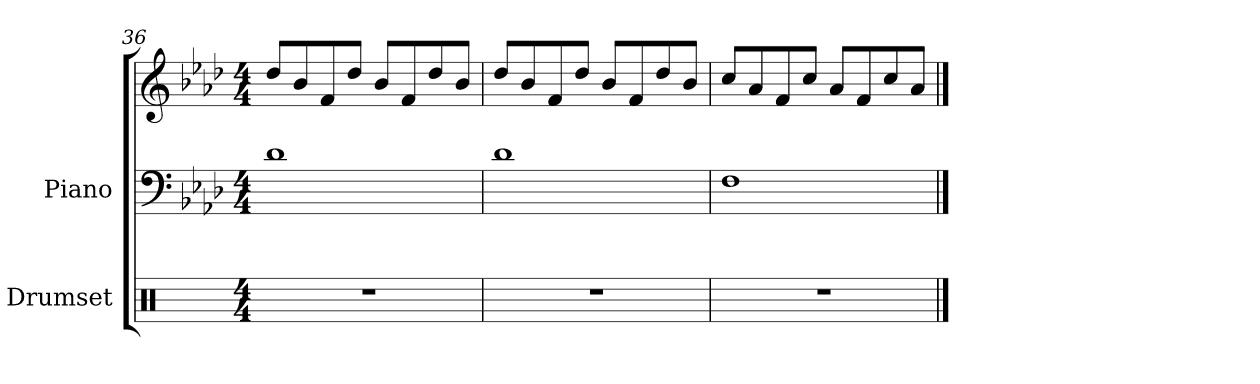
**kern	**kern	**kern
*part2	*part1	*part1
*staff3	*staff2	*staff1
*I"Drumset	*I"Piano	*
*I'D. Set	*I'Pno.	*
*clefX	*clefF4	*clefG2
*k[]	*k[b-e-a-d-]	*k[b-e-a-d-]
*M4/4	*M4/4	*M4/4
=36	=36	=36
1r	1d-	8dd-/L
.	.	8b-/
.	.	8f/
.	.	8dd-/J
.	.	8b-/L
.	.	8f/
.	.	8dd-/
.	.	8b-/J
=37	=37	=37
1r	1d-	8dd-/L
.	.	8b-/
.	.	8f/
.	.	8dd-/J
.	.	8b-/L
.	.	8f/
.	.	8dd-/
.	.	8b-/J
!!LO:PB:g=z
=38	=38	=38
1r	1F	8cc/L
.	.	8a-/
.	.	8f/
.	.	8cc/J
.	.	8a-/L
.	.	8f/
.	.	8cc/
.	.	8a-/J
==	==	==
*-	*-	*-
